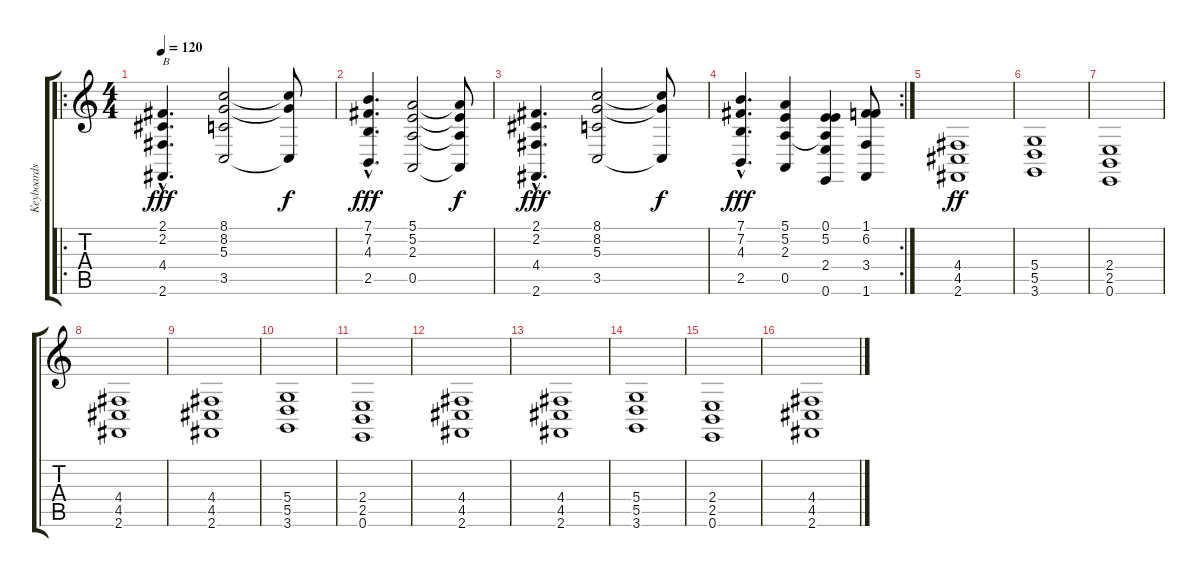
\track ("Keyboards " "Keyboards ") {instrument stringensemble1}
\staff {score tabs}
\tuning (E4 B3 G3 D3 A2 E2) {hide}
\ro
\ts (4 4)
\tempo 120
\clef g2
\ks c
(2.1{hac} 2.2{hac} 4.4{hac} 2.6{hac}).4{d txt "B" dy fff} (8.1 8.2 5.3 3.5).2 (8.1{t} 8.2{t} 3.5{t}).8{dy f} |
(7.1{hac} 7.2{hac} 4.3{hac} 2.5{hac}).4{d dy fff} (5.1 5.2 2.3 0.5).2 (5.1{t} 5.2{t} 2.3{t} 0.5{t}).8{dy f} |
(2.1{hac} 2.2{hac} 4.4{hac} 2.6{hac}).4{d dy fff} (8.1 8.2 5.3 3.5).2 (8.1{t} 8.2{t} 3.5{t}).8{dy f} |
\rc 2
(7.1{hac} 7.2{hac} 4.3{hac} 2.5{hac}).4{d dy fff} (5.1 5.2 2.3 0.5).4 (0.1 5.2 2.3{t} 2.4 0.6).4 (1.1 6.2 3.4 1.6).8 |
(4.4 4.5 2.6).1{dy ff instrument electricgrandpiano} |
(5.4 5.5 3.6).1 |
(2.4 2.5 0.6).1 |
(4.4 4.5 2.6).1 |
(4.4 4.5 2.6).1{instrument electricgrandpiano} |
(5.4 5.5 3.6).1 |
(2.4 2.5 0.6).1 |
(4.4 4.5 2.6).1 |
(4.4 4.5 2.6).1{instrument electricgrandpiano} |
(5.4 5.5 3.6).1 |
(2.4 2.5 0.6).1 |
(4.4 4.5 2.6).1
